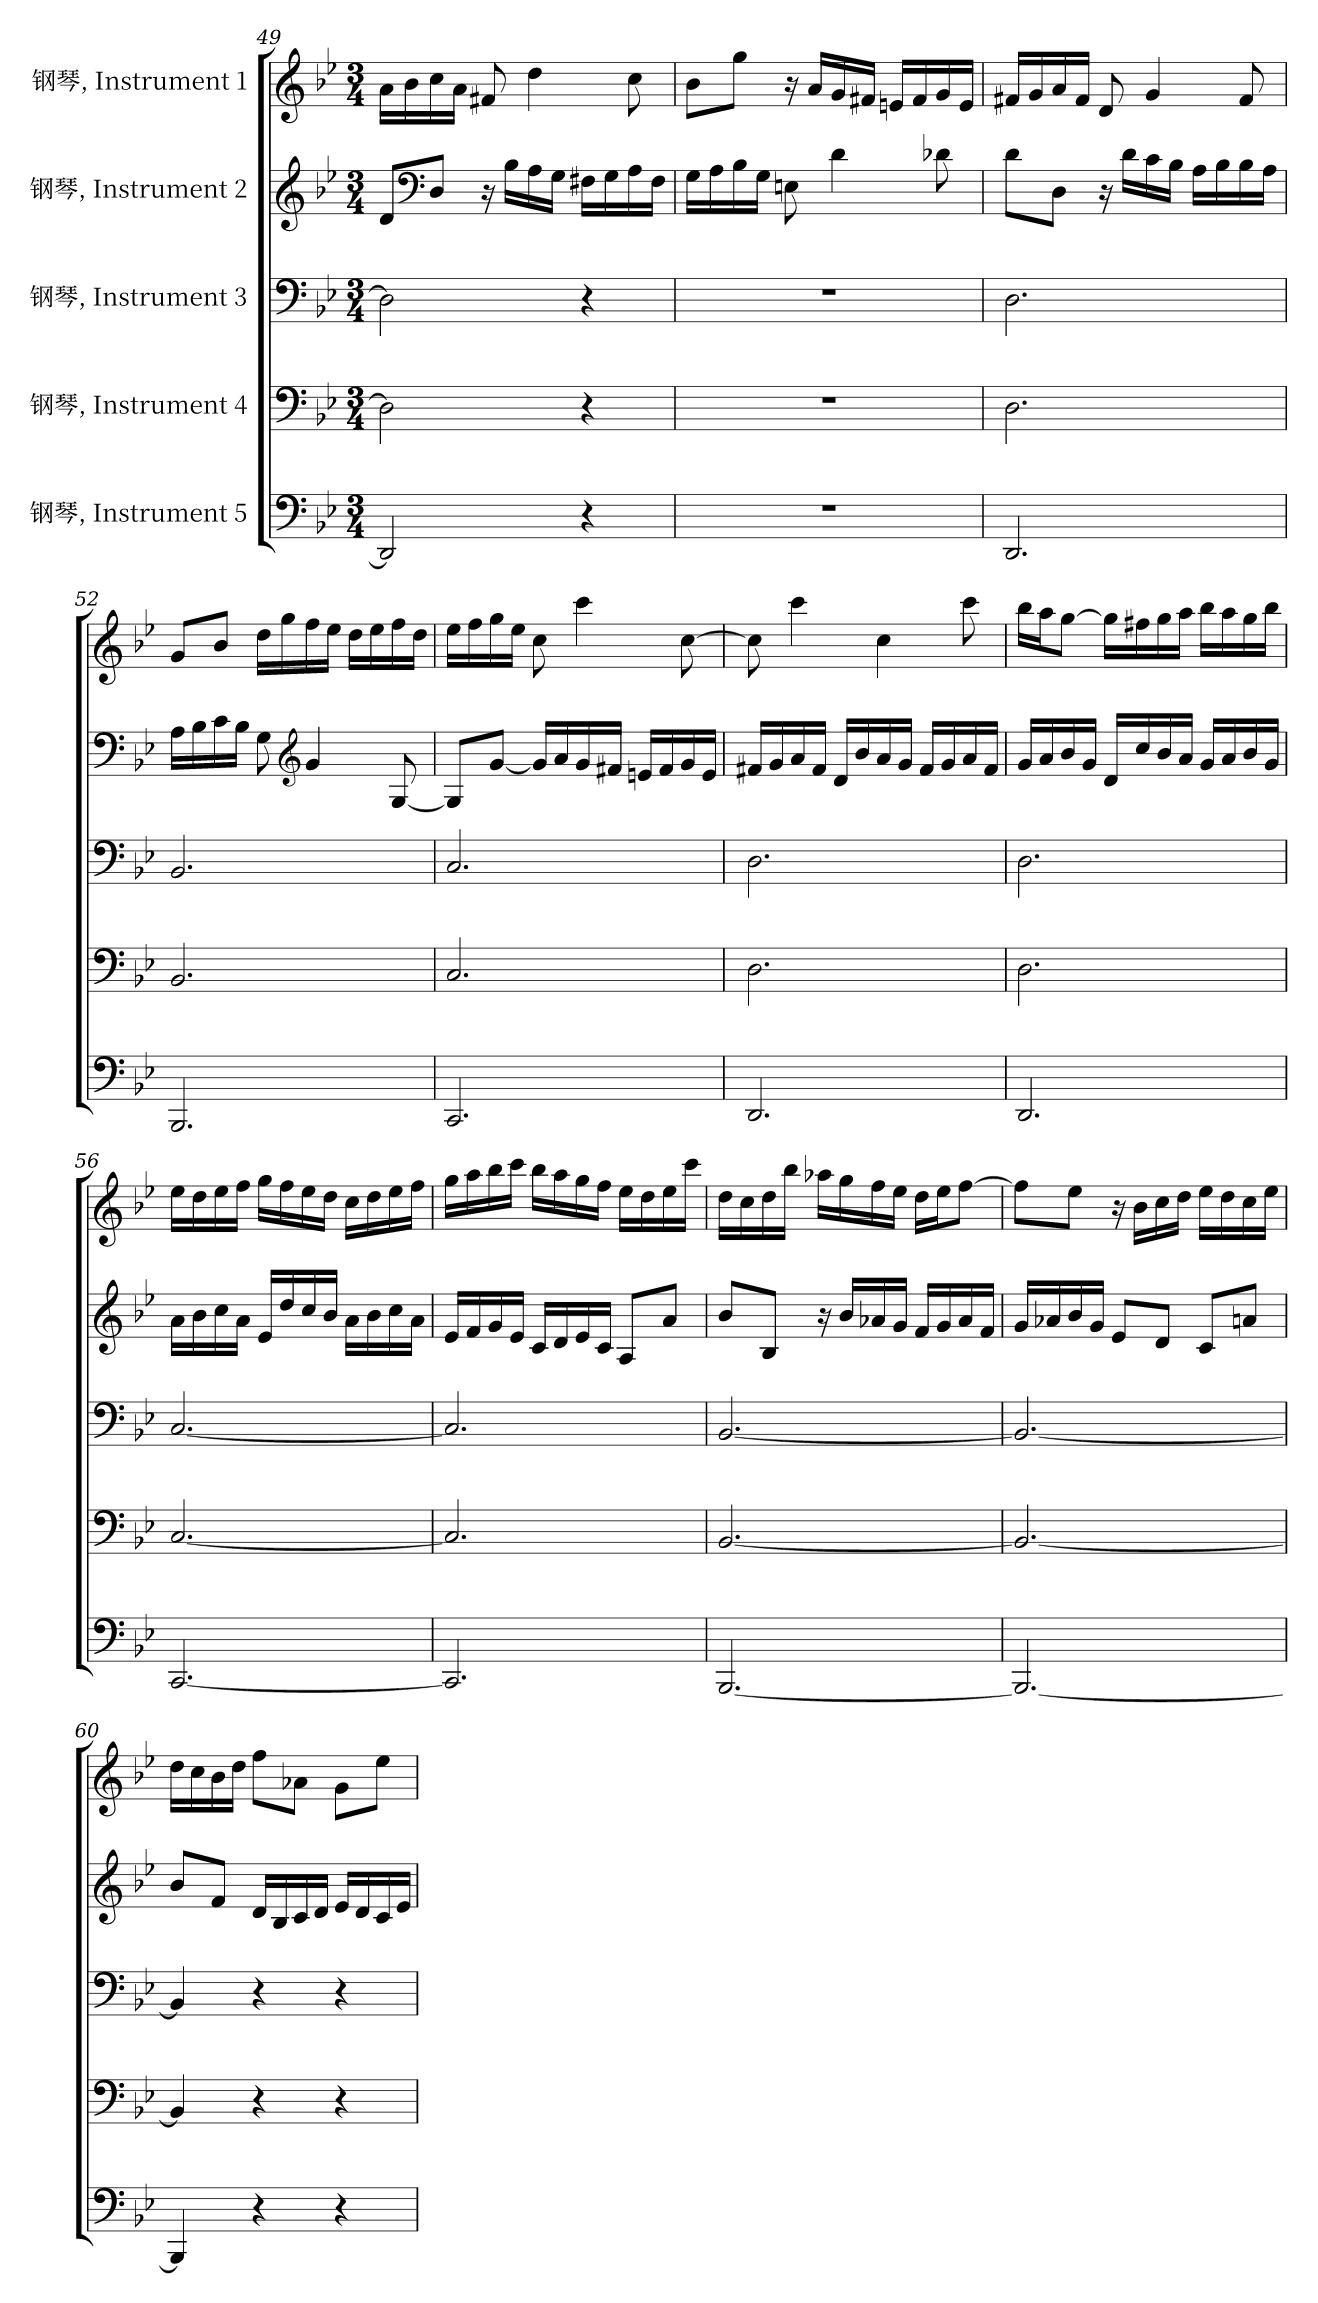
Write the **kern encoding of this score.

**kern	**kern	**kern	**kern	**kern
*part5	*part4	*part3	*part2	*part1
*staff5	*staff4	*staff3	*staff2	*staff1
*I"钢琴, Instrument 5	*I"钢琴, Instrument 4	*I"钢琴, Instrument 3	*I"钢琴, Instrument 2	*I"钢琴, Instrument 1
!!LO:PB:g=z
*clefF4	*clefF4	*clefF4	*clefG2	*clefG2
*k[b-e-]	*k[b-e-]	*k[b-e-]	*k[b-e-]	*k[b-e-]
*M3/4	*M3/4	*M3/4	*M3/4	*M3/4
=49	=49	=49	=49	=49
2DD/]	2D\]	2D\]	8d/L	16a\LL
.	.	.	.	16b-\
*	*	*	*clefF4	*
.	.	.	8D/J	16cc\
.	.	.	.	16a\JJ
.	.	.	16r	8f#X/
.	.	.	16B-\LL	.
.	.	.	16A\	4dd\
.	.	.	16G\JJ	.
4r	4r	4r	16F#X\LL	.
.	.	.	16G\	.
.	.	.	16A\	8cc\
.	.	.	16F#\JJ	.
=50	=50	=50	=50	=50
2.r	2.r	2.r	16G\LL	8b-\L
.	.	.	16A\	.
.	.	.	16B-\	8gg\J
.	.	.	16G\JJ	.
.	.	.	8En\	16r
.	.	.	.	16a/LL
.	.	.	4d\	16g/
.	.	.	.	16f#X/JJ
.	.	.	.	16en/LL
.	.	.	.	16f#/
.	.	.	8d-X\	16g/
.	.	.	.	16e/JJ
=51	=51	=51	=51	=51
2.DD/	2.D\	2.D\	8d\L	16f#X/LL
.	.	.	.	16g/
.	.	.	8D\J	16a/
.	.	.	.	16f#/JJ
.	.	.	16r	8d/
.	.	.	16d\LL	.
.	.	.	16c\	4g/
.	.	.	16B-\JJ	.
.	.	.	16A\LL	.
.	.	.	16B-\	.
.	.	.	16B-\	8f#/
.	.	.	16A\JJ	.
!!LO:LB:g=z
=52	=52	=52	=52	=52
2.BBB-/	2.BB-/	2.BB-/	16A\LL	8g/L
.	.	.	16B-\	.
.	.	.	16c\	8b-/J
.	.	.	16B-\JJ	.
.	.	.	8G\	16dd\LL
.	.	.	.	16gg\
*	*	*	*clefG2	*
.	.	.	4g/	16ff\
.	.	.	.	16ee-\JJ
.	.	.	.	16dd\LL
.	.	.	.	16ee-\
.	.	.	[8G/	16ff\
.	.	.	.	16dd\JJ
=53	=53	=53	=53	=53
2.CC/	2.C/	2.C/	8G/L]	16ee-\LL
.	.	.	.	16ff\
.	.	.	[8g/J	16gg\
.	.	.	.	16ee-\JJ
.	.	.	16g/LL]	8cc\
.	.	.	16a/	.
.	.	.	16g/	4ccc\
.	.	.	16f#X/JJ	.
.	.	.	16en/LL	.
.	.	.	16f#/	.
.	.	.	16g/	[8cc\
.	.	.	16e/JJ	.
=54	=54	=54	=54	=54
2.DD/	2.D\	2.D\	16f#X/LL	8cc\]
.	.	.	16g/	.
.	.	.	16a/	4ccc\
.	.	.	16f#/JJ	.
.	.	.	16d/LL	.
.	.	.	16b-/	.
.	.	.	16a/	4cc\
.	.	.	16g/JJ	.
.	.	.	16f#/LL	.
.	.	.	16g/	.
.	.	.	16a/	8ccc\
.	.	.	16f#/JJ	.
!!LO:PB:g=z
=55	=55	=55	=55	=55
2.DD/	2.D\	2.D\	16g/LL	16bb-\LL
.	.	.	16a/	16aa\J
.	.	.	16b-/	[8gg\J
.	.	.	16g/JJ	.
.	.	.	16d/LL	16gg\LL]
.	.	.	16cc/	16ff#X\
.	.	.	16b-/	16gg\
.	.	.	16a/JJ	16aa\JJ
.	.	.	16g/LL	16bb-\LL
.	.	.	16a/	16aa\
.	.	.	16b-/	16gg\
.	.	.	16g/JJ	16bb-\JJ
=56	=56	=56	=56	=56
[2.CC/	[2.C/	[2.C/	16a\LL	16ee-\LL
.	.	.	16b-\	16dd\
.	.	.	16cc\	16ee-\
.	.	.	16a\JJ	16ff\JJ
.	.	.	16e-/LL	16gg\LL
.	.	.	16dd/	16ff\
.	.	.	16cc/	16ee-\
.	.	.	16b-/JJ	16dd\JJ
.	.	.	16a\LL	16cc\LL
.	.	.	16b-\	16dd\
.	.	.	16cc\	16ee-\
.	.	.	16a\JJ	16ff\JJ
=57	=57	=57	=57	=57
2.CC/]	2.C/]	2.C/]	16e-/LL	16gg\LL
.	.	.	16f/	16aa\
.	.	.	16g/	16bb-\
.	.	.	16e-/JJ	16ccc\JJ
.	.	.	16c/LL	16bb-\LL
.	.	.	16d/	16aa\
.	.	.	16e-/	16gg\
.	.	.	16c/JJ	16ff\JJ
.	.	.	8A/L	16ee-\LL
.	.	.	.	16dd\
.	.	.	8a/J	16ee-\
.	.	.	.	16ccc\JJ
!!LO:LB:g=z
=58	=58	=58	=58	=58
[2.BBB-/	[2.BB-/	[2.BB-/	8b-/L	16dd\LL
.	.	.	.	16cc\
.	.	.	8B-/J	16dd\
.	.	.	.	16bb-\JJ
.	.	.	16r	16aa-X\LL
.	.	.	16b-/LL	16gg\
.	.	.	16a-X/	16ff\
.	.	.	16g/JJ	16ee-\JJ
.	.	.	16f/LL	16dd\LL
.	.	.	16g/	16ee-\J
.	.	.	16a-/	[8ff\J
.	.	.	16f/JJ	.
=59	=59	=59	=59	=59
2.BBB-/_	2.BB-/_	2.BB-/_	16g/LL	8ff\L]
.	.	.	16a-X/	.
.	.	.	16b-/	8ee-\J
.	.	.	16g/JJ	.
.	.	.	8e-/L	16r
.	.	.	.	16b-\LL
.	.	.	8d/J	16cc\
.	.	.	.	16dd\JJ
.	.	.	8c/L	16ee-\LL
.	.	.	.	16dd\
.	.	.	8an/J	16cc\
.	.	.	.	16ee-\JJ
=60	=60	=60	=60	=60
4BBB-/]	4BB-/]	4BB-/]	8b-/L	16dd\LL
.	.	.	.	16cc\
.	.	.	8f/J	16b-\
.	.	.	.	16dd\JJ
4r	4r	4r	16d/LL	8ff\L
.	.	.	16B-/	.
.	.	.	16c/	8a-X\J
.	.	.	16d/JJ	.
4r	4r	4r	16e-/LL	8g\L
.	.	.	16d/	.
.	.	.	16c/	8ee-\J
.	.	.	16e-/JJ	.
=	=	=	=	=
*-	*-	*-	*-	*-
